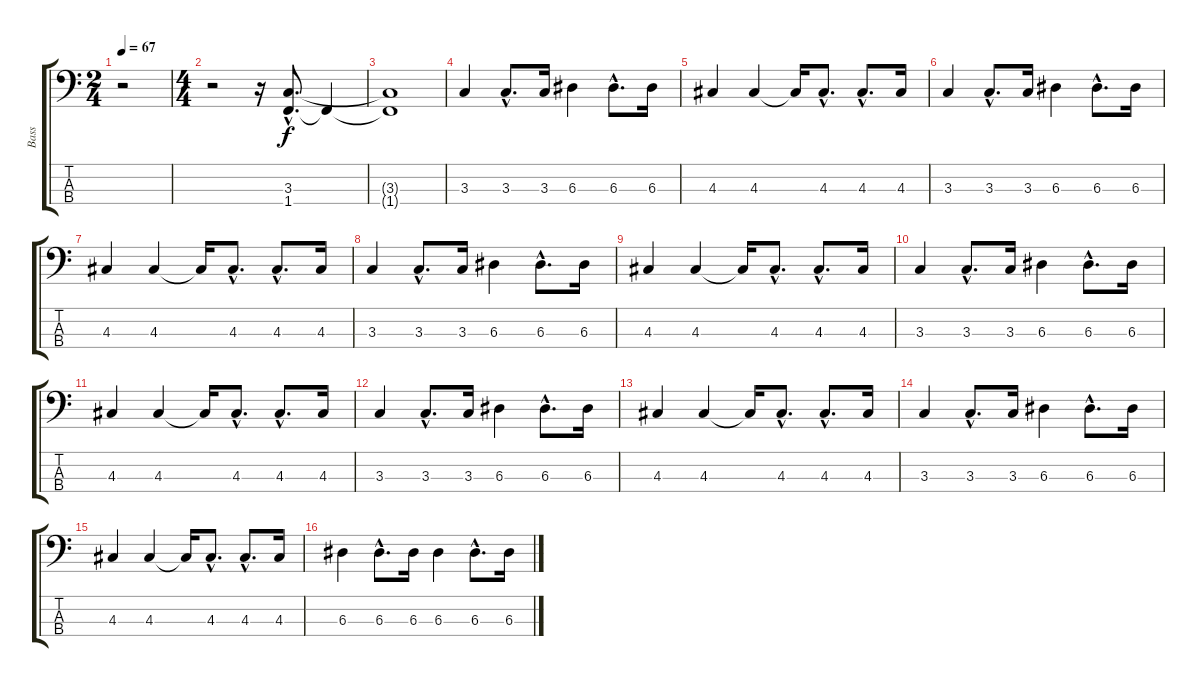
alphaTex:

\track ("Bass" "Bass") {instrument electricbassfinger}
\staff {score tabs}
\tuning (G2 D2 A1 E1) {hide}
\ts (2 4)
\tempo 67
\clef f4
\ks c
r.2{dy f instrument electricbassfinger} |
\ts (4 4)
r.2 r.16 (3.3{hac} 1.4{hac}).8{d} 1.4{t}.4 |
(3.3{t} 1.4{t}).1 |
3.3.4 3.3{hac}.8{d} 3.3.16 6.3.4 6.3{hac}.8{d} 6.3.16 |
4.3.4 4.3.4 4.3{t}.16 4.3{hac}.8{d} 4.3{hac}.8{d} 4.3.16 |
3.3.4 3.3{hac}.8{d} 3.3.16 6.3.4 6.3{hac}.8{d} 6.3.16 |
4.3.4 4.3.4 4.3{t}.16 4.3{hac}.8{d} 4.3{hac}.8{d} 4.3.16 |
3.3.4 3.3{hac}.8{d} 3.3.16 6.3.4 6.3{hac}.8{d} 6.3.16 |
4.3.4 4.3.4 4.3{t}.16 4.3{hac}.8{d} 4.3{hac}.8{d} 4.3.16 |
3.3.4 3.3{hac}.8{d} 3.3.16 6.3.4 6.3{hac}.8{d} 6.3.16 |
4.3.4 4.3.4 4.3{t}.16 4.3{hac}.8{d} 4.3{hac}.8{d} 4.3.16 |
3.3.4 3.3{hac}.8{d} 3.3.16 6.3.4 6.3{hac}.8{d} 6.3.16 |
4.3.4 4.3.4 4.3{t}.16 4.3{hac}.8{d} 4.3{hac}.8{d} 4.3.16 |
3.3.4 3.3{hac}.8{d} 3.3.16 6.3.4 6.3{hac}.8{d} 6.3.16 |
4.3.4 4.3.4 4.3{t}.16 4.3{hac}.8{d} 4.3{hac}.8{d} 4.3.16 |
6.3.4 6.3{hac}.8{d} 6.3.16 6.3.4 6.3{hac}.8{d} 6.3.16
